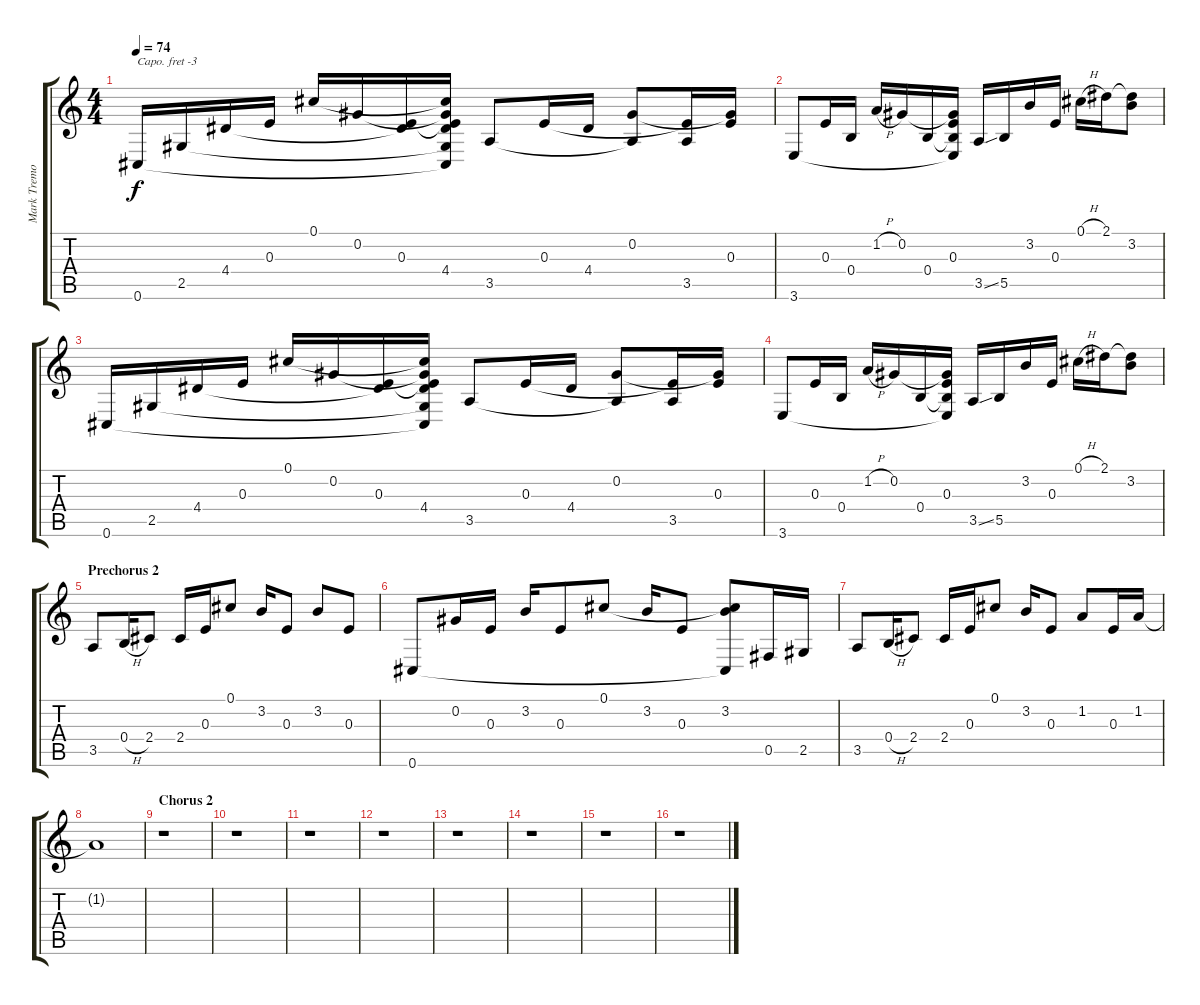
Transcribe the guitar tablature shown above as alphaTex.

\track ("Mark Tremonti - 12 string" "Mark Tremo") {instrument acousticguitarsteel}
\staff {score tabs}
\capo -3
\tuning (E4 B3 G3 D3 A2 E2) {hide}
\ts (4 4)
\tempo 74
\clef g2
\ks c
0.6.16{dy f} 2.5.16 4.4.16 0.3.16 0.1.16 0.2.16 (0.3 4.4{t}).16 (0.1{t} 0.2{t} 0.3{t} 4.4 2.5{t} 0.6{t}).16 3.5.8 0.3.16 4.4.16 (0.2 3.5{t}).8 (0.3{t} 3.5).16 (0.2{t} 0.3).16 |
3.6.8 0.3.16 0.4.16 1.2{h}.16 0.2.16 0.4.16 (0.2{t} 0.3 0.4{t} 3.6{t}).16 3.5{ss}.16 5.5.16 3.2.16 0.3.16 0.1{h}.16 2.1.16 (2.1{t} 3.2).8 |
0.6.16 2.5.16 4.4.16 0.3.16 0.1.16 0.2.16 (0.3 4.4{t}).16 (0.1{t} 0.2{t} 0.3{t} 4.4 2.5{t} 0.6{t}).16 3.5.8 0.3.16 4.4.16 (0.2 3.5{t}).8 (0.3{t} 3.5).16 (0.2{t} 0.3).16 |
3.6.8 0.3.16 0.4.16 1.2{h}.16 0.2.16 0.4.16 (0.2{t} 0.3 0.4{t} 3.6{t}).16 3.5{ss}.16 5.5.16 3.2.16 0.3.16 0.1{h}.16 2.1.16 (2.1{t} 3.2).8 |
\section ("" "Prechorus 2")
3.5.8 0.4{h}.16 2.4.8 2.4.16 0.3.16 0.1.8 3.2.16 0.3.8 3.2.8 0.3.8 |
0.6.8 0.2.16 0.3.16 3.2.16 0.3.8 0.1.8 3.2.16 0.3.8 (0.1{t} 3.2 0.6{t}).8 0.5.16 2.5.16 |
3.5.8 0.4{h}.16 2.4.8 2.4.16 0.3.16 0.1.8 3.2.16 0.3.8 1.2.8 0.3.16 1.2.16 |
1.2{t}.1 |
\section ("" "Chorus 2")
r.1 |
r.1 |
r.1 |
r.1 |
r.1 |
r.1 |
r.1 |
r.1
